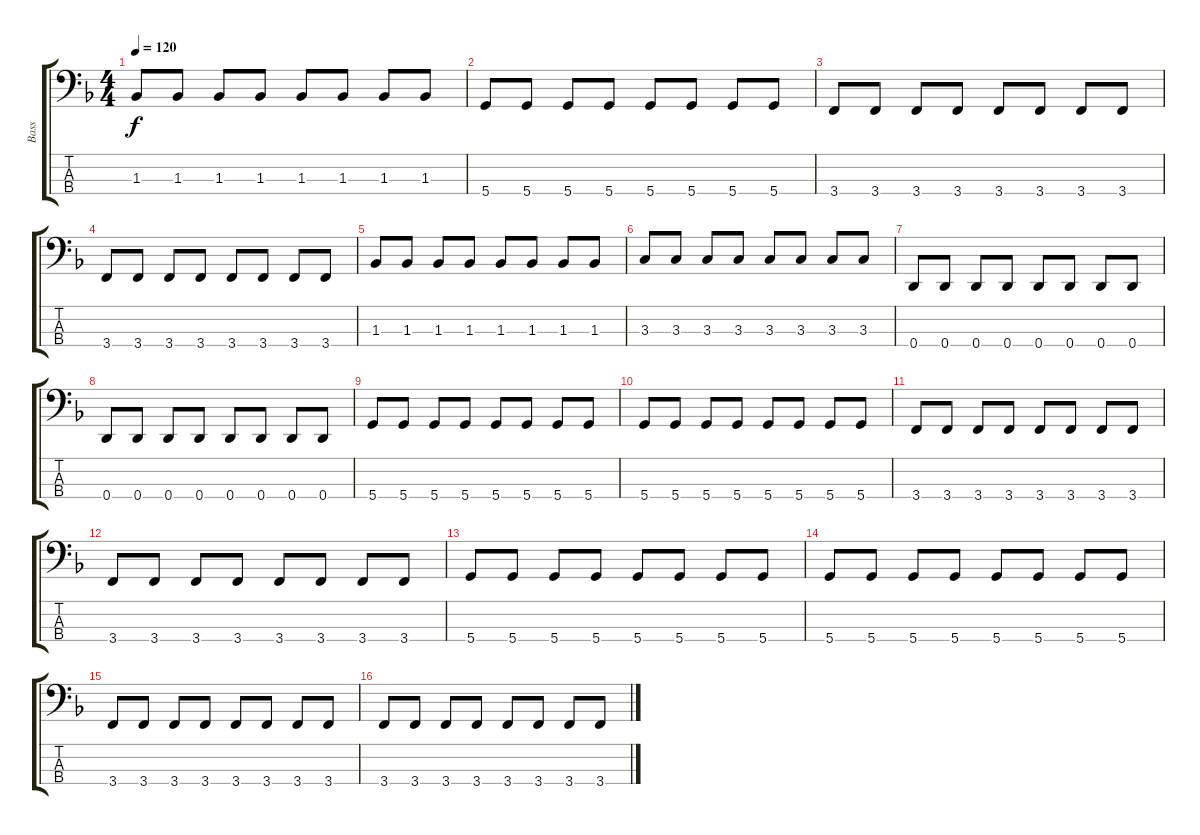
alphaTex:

\track ("Bass" "Bass") {instrument electricbassfinger}
\staff {score tabs}
\tuning (G2 D2 A1 D1) {hide}
\ts (4 4)
\tempo 120
\clef f4
\ks dminor
1.3.8{dy f} 1.3.8 1.3.8 1.3.8 1.3.8 1.3.8 1.3.8 1.3.8 |
5.4.8 5.4.8 5.4.8 5.4.8 5.4.8 5.4.8 5.4.8 5.4.8 |
3.4.8 3.4.8 3.4.8 3.4.8 3.4.8 3.4.8 3.4.8 3.4.8 |
3.4.8 3.4.8 3.4.8 3.4.8 3.4.8 3.4.8 3.4.8 3.4.8 |
1.3.8 1.3.8 1.3.8 1.3.8 1.3.8 1.3.8 1.3.8 1.3.8 |
3.3.8 3.3.8 3.3.8 3.3.8 3.3.8 3.3.8 3.3.8 3.3.8 |
0.4.8 0.4.8 0.4.8 0.4.8 0.4.8 0.4.8 0.4.8 0.4.8 |
0.4.8 0.4.8 0.4.8 0.4.8 0.4.8 0.4.8 0.4.8 0.4.8 |
5.4.8 5.4.8 5.4.8 5.4.8 5.4.8 5.4.8 5.4.8 5.4.8 |
5.4.8 5.4.8 5.4.8 5.4.8 5.4.8 5.4.8 5.4.8 5.4.8 |
3.4.8 3.4.8 3.4.8 3.4.8 3.4.8 3.4.8 3.4.8 3.4.8 |
3.4.8 3.4.8 3.4.8 3.4.8 3.4.8 3.4.8 3.4.8 3.4.8 |
5.4.8 5.4.8 5.4.8 5.4.8 5.4.8 5.4.8 5.4.8 5.4.8 |
5.4.8 5.4.8 5.4.8 5.4.8 5.4.8 5.4.8 5.4.8 5.4.8 |
3.4.8 3.4.8 3.4.8 3.4.8 3.4.8 3.4.8 3.4.8 3.4.8 |
3.4.8 3.4.8 3.4.8 3.4.8 3.4.8 3.4.8 3.4.8 3.4.8
